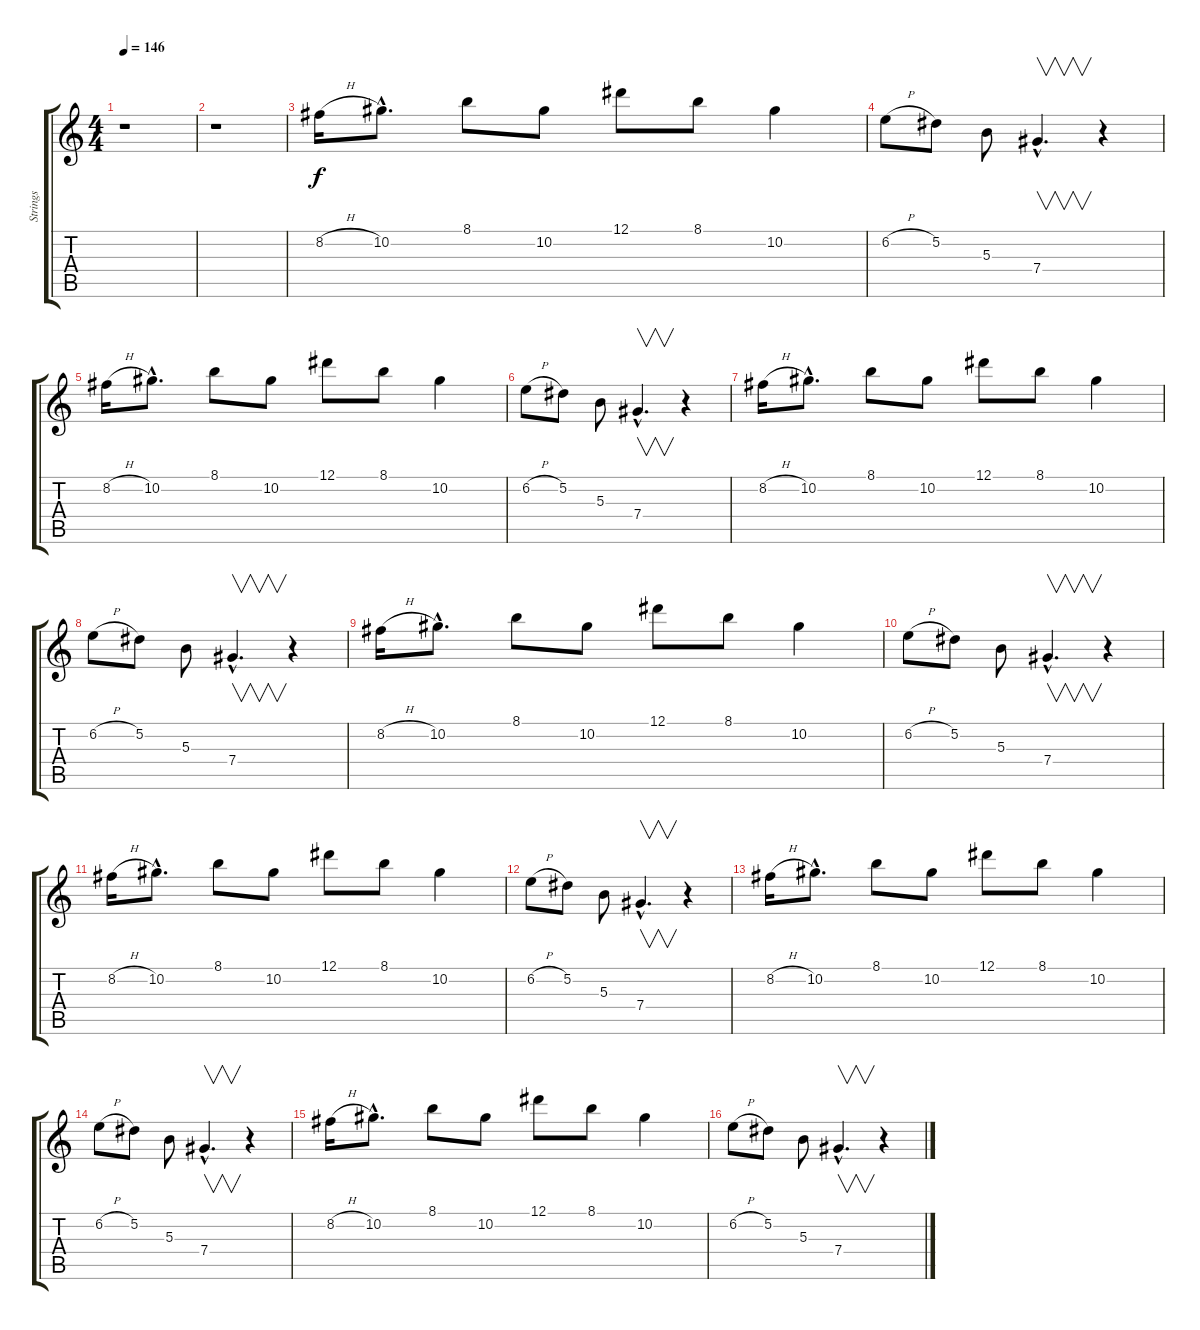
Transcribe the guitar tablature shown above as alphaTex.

\track ("Strings" "Strings") {instrument overdrivenguitar}
\staff {score tabs}
\tuning (Eb4 Bb3 Gb3 Db3 Ab2 Eb2) {hide}
\ts (4 4)
\tempo 146
\clef g2
\ks c
r.1{dy f instrument overdrivenguitar} |
r.1 |
8.2{h}.16 10.2{hac}.8{d} 8.1.8 10.2.8 12.1.8 8.1.8 10.2.4 |
6.2{h}.8 5.2.8 5.3.8 7.4{hac}.4{v d} r.4 |
8.2{h}.16 10.2{hac}.8{d} 8.1.8 10.2.8 12.1.8 8.1.8 10.2.4 |
6.2{h}.8 5.2.8 5.3.8 7.4{hac}.4{v d} r.4 |
8.2{h}.16 10.2{hac}.8{d} 8.1.8 10.2.8 12.1.8 8.1.8 10.2.4 |
6.2{h}.8 5.2.8 5.3.8 7.4{hac}.4{v d} r.4 |
8.2{h}.16 10.2{hac}.8{d} 8.1.8 10.2.8 12.1.8 8.1.8 10.2.4 |
6.2{h}.8 5.2.8 5.3.8 7.4{hac}.4{v d} r.4 |
8.2{h}.16 10.2{hac}.8{d} 8.1.8 10.2.8 12.1.8 8.1.8 10.2.4 |
6.2{h}.8 5.2.8 5.3.8 7.4{hac}.4{v d} r.4 |
8.2{h}.16 10.2{hac}.8{d} 8.1.8 10.2.8 12.1.8 8.1.8 10.2.4 |
6.2{h}.8 5.2.8 5.3.8 7.4{hac}.4{v d} r.4 |
8.2{h}.16 10.2{hac}.8{d} 8.1.8 10.2.8 12.1.8 8.1.8 10.2.4 |
6.2{h}.8 5.2.8 5.3.8 7.4{hac}.4{v d} r.4
